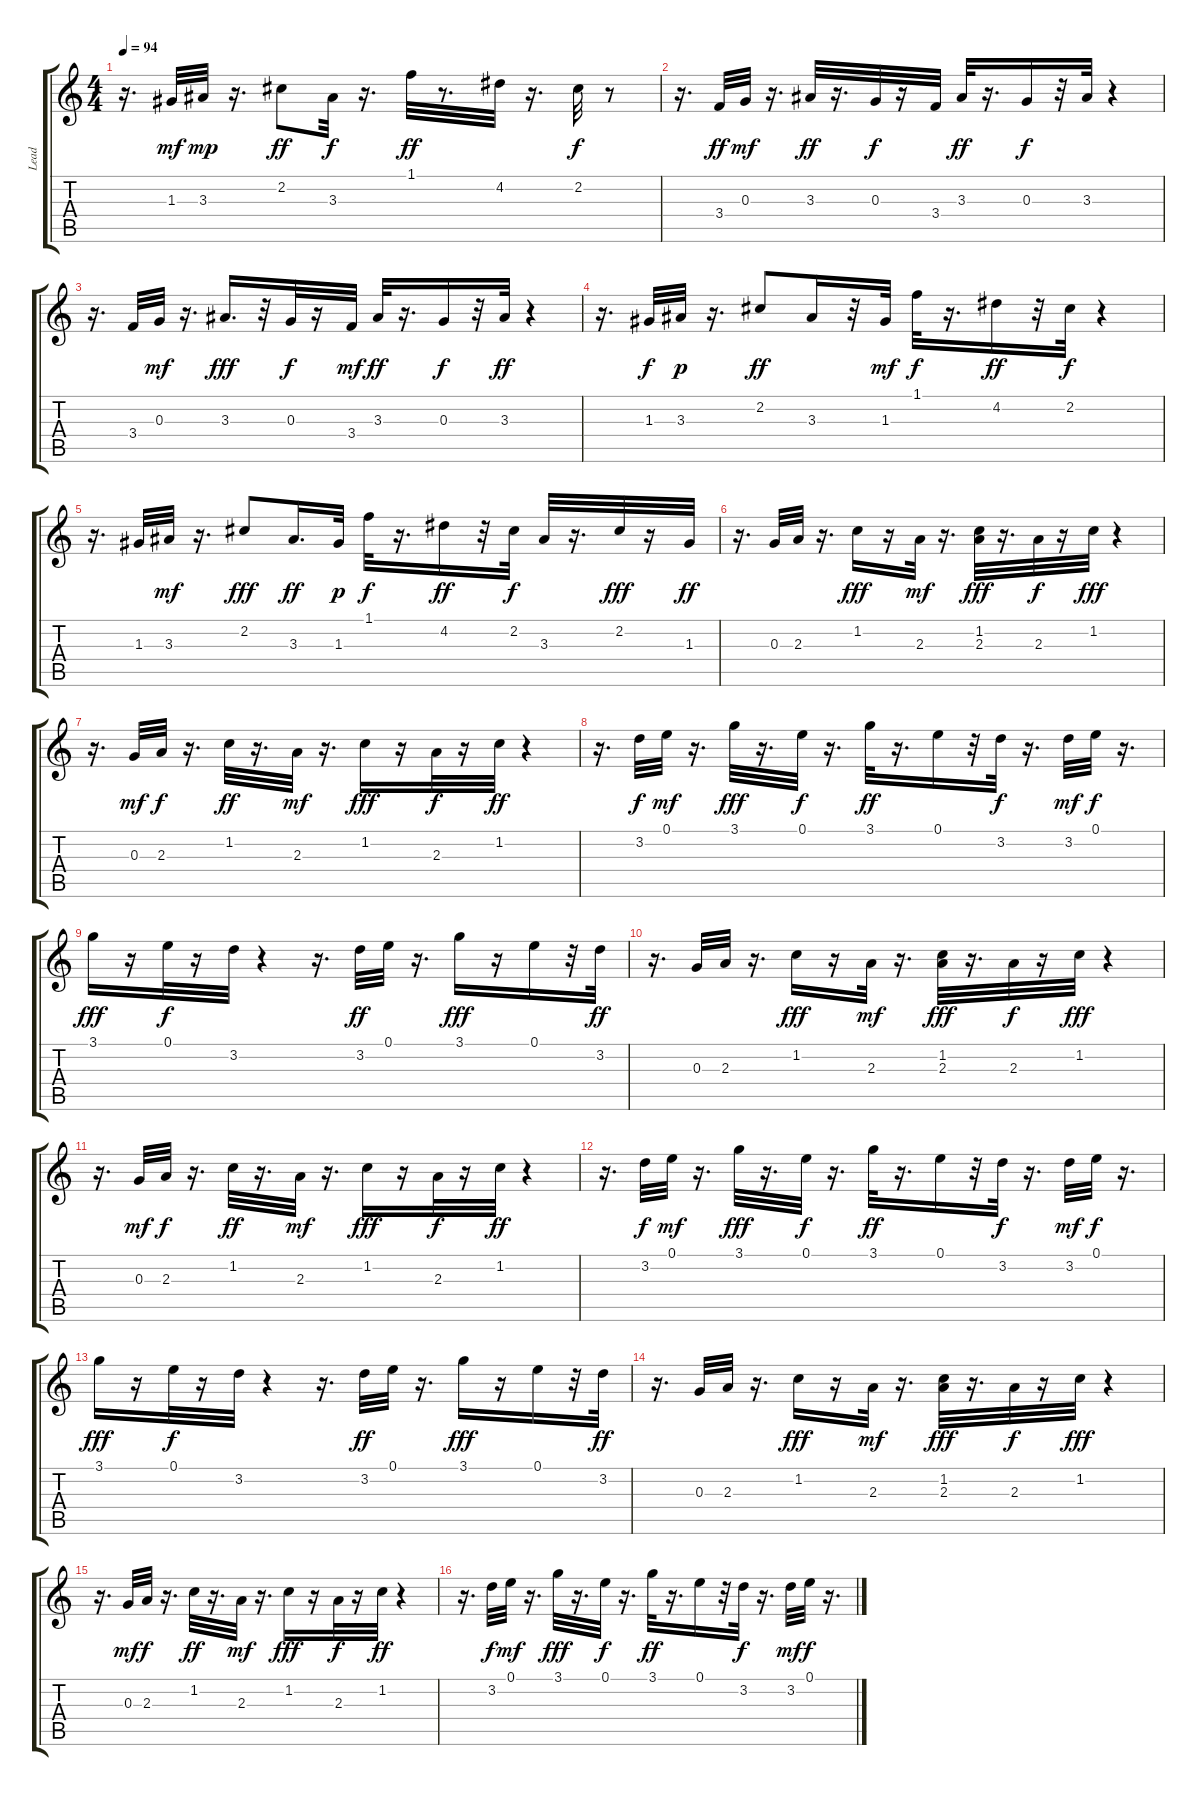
\track ("Lead" "Lead") {instrument electricguitarmuted}
\staff {score tabs}
\tuning (E4 B3 G3 D3 A2 E2) {hide}
\ts (4 4)
\tempo 94
\clef g2
\ks c
r.16{d dy ff} 1.3.32{dy mf} 3.3.32{dy mp} r.16{d} 2.2.8{dy ff} 3.3.32{dy f} r.16{d} 1.1.32{dy ff} r.8{d} 4.2.32 r.16{d} 2.2.32{dy f} r.8 |
r.16{d} 3.4.32{dy ff} 0.3.32{dy mf} r.16{d} 3.3.32{dy ff} r.16{d} 0.3.32{dy f} r.16 3.4.32 3.3.32{dy ff} r.16{d} 0.3.16{dy f} r.32 3.3.32 r.4 |
r.16{d} 3.4.32 0.3.32{dy mf} r.16{d} 3.3.16{d dy fff} r.32 0.3.32{dy f} r.16 3.4.32{dy mf} 3.3.32{dy ff} r.16{d} 0.3.16{dy f} r.32 3.3.32{dy ff} r.4 |
r.16{d} 1.3.32{dy f} 3.3.32{dy p} r.16{d} 2.2.8{dy ff} 3.3.16 r.32 1.3.32{dy mf} 1.1.32{dy f} r.16{d} 4.2.16{dy ff} r.32 2.2.32{dy f} r.4 |
r.16{d} 1.3.32 3.3.32{dy mf} r.16{d} 2.2.8{dy fff} 3.3.16{d dy ff} 1.3.32{dy p} 1.1.32{dy f} r.16{d} 4.2.16{dy ff} r.32 2.2.32{dy f} 3.3.32 r.16{d} 2.2.32{dy fff} r.16 1.3.32{dy ff} |
r.16{d} 0.3.32 2.3.32 r.16{d} 1.2.16{dy fff} r.16 2.3.32{dy mf} r.16{d} (1.2 2.3).32{dy fff} r.16{d} 2.3.32{dy f} r.16 1.2.32{dy fff} r.4 |
r.16{d} 0.3.32{dy mf} 2.3.32{dy f} r.16{d} 1.2.32{dy ff} r.16{d} 2.3.32{dy mf} r.16{d} 1.2.16{dy fff} r.16 2.3.32{dy f} r.16 1.2.32{dy ff} r.4 |
r.16{d} 3.2.32{dy f} 0.1.32{dy mf} r.16{d} 3.1.32{dy fff} r.16{d} 0.1.32{dy f} r.16{d} 3.1.32{dy ff} r.16{d} 0.1.16 r.32 3.2.32{dy f} r.16{d} 3.2.32{dy mf} 0.1.32{dy f} r.16{d} |
3.1.16{dy fff} r.16 0.1.32{dy f} r.16 3.2.32 r.4 r.16{d} 3.2.32{dy ff} 0.1.32 r.16{d} 3.1.16{dy fff} r.16 0.1.16 r.32 3.2.32{dy ff} |
r.16{d} 0.3.32 2.3.32 r.16{d} 1.2.16{dy fff} r.16 2.3.32{dy mf} r.16{d} (1.2 2.3).32{dy fff} r.16{d} 2.3.32{dy f} r.16 1.2.32{dy fff} r.4 |
r.16{d} 0.3.32{dy mf} 2.3.32{dy f} r.16{d} 1.2.32{dy ff} r.16{d} 2.3.32{dy mf} r.16{d} 1.2.16{dy fff} r.16 2.3.32{dy f} r.16 1.2.32{dy ff} r.4 |
r.16{d} 3.2.32{dy f} 0.1.32{dy mf} r.16{d} 3.1.32{dy fff} r.16{d} 0.1.32{dy f} r.16{d} 3.1.32{dy ff} r.16{d} 0.1.16 r.32 3.2.32{dy f} r.16{d} 3.2.32{dy mf} 0.1.32{dy f} r.16{d} |
3.1.16{dy fff} r.16 0.1.32{dy f} r.16 3.2.32 r.4 r.16{d} 3.2.32{dy ff} 0.1.32 r.16{d} 3.1.16{dy fff} r.16 0.1.16 r.32 3.2.32{dy ff} |
r.16{d} 0.3.32 2.3.32 r.16{d} 1.2.16{dy fff} r.16 2.3.32{dy mf} r.16{d} (1.2 2.3).32{dy fff} r.16{d} 2.3.32{dy f} r.16 1.2.32{dy fff} r.4 |
r.16{d} 0.3.32{dy mf} 2.3.32{dy f} r.16{d} 1.2.32{dy ff} r.16{d} 2.3.32{dy mf} r.16{d} 1.2.16{dy fff} r.16 2.3.32{dy f} r.16 1.2.32{dy ff} r.4 |
r.16{d} 3.2.32{dy f} 0.1.32{dy mf} r.16{d} 3.1.32{dy fff} r.16{d} 0.1.32{dy f} r.16{d} 3.1.32{dy ff} r.16{d} 0.1.16 r.32 3.2.32{dy f} r.16{d} 3.2.32{dy mf} 0.1.32{dy f} r.16{d}
